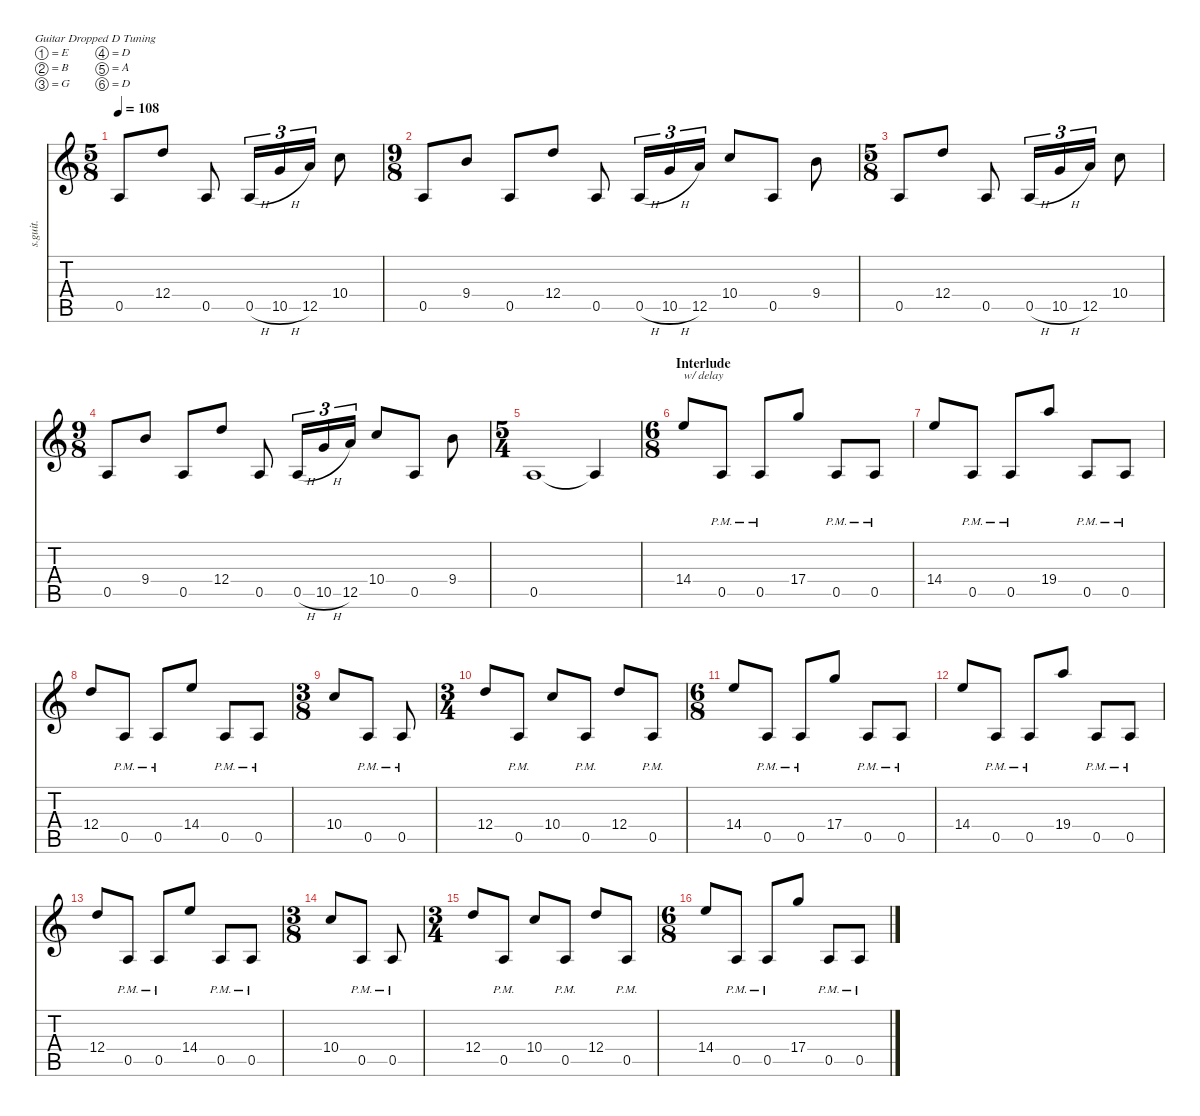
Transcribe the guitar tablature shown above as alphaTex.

\defaultSystemsLayout 4
\hideDynamics
\bracketExtendMode nobrackets
\track ("Adam Jones (Guitar I)" "s.guit.") {instrument distortionguitar}
\staff {score tabs}
\tuning (E4 B3 G3 D3 A2 D2)
\ts (5 8)
\beaming (8 2 2 2 2)
\tempo 108
\clef g2
\ks c
0.5.8{lyrics (0 "") lyrics (1 "") lyrics (2 "") lyrics (3 "") lyrics (4 "") dy f} 12.4.8{lyrics (0 "") lyrics (1 "") lyrics (2 "") lyrics (3 "") lyrics (4 "")} 0.5.8{lyrics (0 "") lyrics (1 "") lyrics (2 "") lyrics (3 "") lyrics (4 "")} 0.5{h}.16{tu (3 2) lyrics (0 "") lyrics (1 "") lyrics (2 "") lyrics (3 "") lyrics (4 "")} 10.5{h}.16{tu (3 2) lyrics (0 "") lyrics (1 "") lyrics (2 "") lyrics (3 "") lyrics (4 "")} 12.5.16{tu (3 2) lyrics (0 "") lyrics (1 "") lyrics (2 "") lyrics (3 "") lyrics (4 "")} 10.4.8{lyrics (0 "") lyrics (1 "") lyrics (2 "") lyrics (3 "") lyrics (4 "")} |
\ts (9 8)
\beaming (8 2 2 2 2)
0.5.8{lyrics (0 "") lyrics (1 "") lyrics (2 "") lyrics (3 "") lyrics (4 "")} 9.4.8{lyrics (0 "") lyrics (1 "") lyrics (2 "") lyrics (3 "") lyrics (4 "")} 0.5.8{lyrics (0 "") lyrics (1 "") lyrics (2 "") lyrics (3 "") lyrics (4 "")} 12.4.8{lyrics (0 "") lyrics (1 "") lyrics (2 "") lyrics (3 "") lyrics (4 "")} 0.5.8{lyrics (0 "") lyrics (1 "") lyrics (2 "") lyrics (3 "") lyrics (4 "")} 0.5{h}.16{tu (3 2) lyrics (0 "") lyrics (1 "") lyrics (2 "") lyrics (3 "") lyrics (4 "")} 10.5{h}.16{tu (3 2) lyrics (0 "") lyrics (1 "") lyrics (2 "") lyrics (3 "") lyrics (4 "")} 12.5.16{tu (3 2) lyrics (0 "") lyrics (1 "") lyrics (2 "") lyrics (3 "") lyrics (4 "")} 10.4.8{lyrics (0 "") lyrics (1 "") lyrics (2 "") lyrics (3 "") lyrics (4 "")} 0.5.8{lyrics (0 "") lyrics (1 "") lyrics (2 "") lyrics (3 "") lyrics (4 "")} 9.4.8{lyrics (0 "") lyrics (1 "") lyrics (2 "") lyrics (3 "") lyrics (4 "")} |
\ts (5 8)
\beaming (8 2 2 2 2)
0.5.8{lyrics (0 "") lyrics (1 "") lyrics (2 "") lyrics (3 "") lyrics (4 "")} 12.4.8{lyrics (0 "") lyrics (1 "") lyrics (2 "") lyrics (3 "") lyrics (4 "")} 0.5.8{lyrics (0 "") lyrics (1 "") lyrics (2 "") lyrics (3 "") lyrics (4 "")} 0.5{h}.16{tu (3 2) lyrics (0 "") lyrics (1 "") lyrics (2 "") lyrics (3 "") lyrics (4 "")} 10.5{h}.16{tu (3 2) lyrics (0 "") lyrics (1 "") lyrics (2 "") lyrics (3 "") lyrics (4 "")} 12.5.16{tu (3 2) lyrics (0 "") lyrics (1 "") lyrics (2 "") lyrics (3 "") lyrics (4 "")} 10.4.8{lyrics (0 "") lyrics (1 "") lyrics (2 "") lyrics (3 "") lyrics (4 "")} |
\ts (9 8)
\beaming (8 2 2 2 2)
0.5.8{lyrics (0 "") lyrics (1 "") lyrics (2 "") lyrics (3 "") lyrics (4 "")} 9.4.8{lyrics (0 "") lyrics (1 "") lyrics (2 "") lyrics (3 "") lyrics (4 "")} 0.5.8{lyrics (0 "") lyrics (1 "") lyrics (2 "") lyrics (3 "") lyrics (4 "")} 12.4.8{lyrics (0 "") lyrics (1 "") lyrics (2 "") lyrics (3 "") lyrics (4 "")} 0.5.8{lyrics (0 "") lyrics (1 "") lyrics (2 "") lyrics (3 "") lyrics (4 "")} 0.5{h}.16{tu (3 2) lyrics (0 "") lyrics (1 "") lyrics (2 "") lyrics (3 "") lyrics (4 "")} 10.5{h}.16{tu (3 2) lyrics (0 "") lyrics (1 "") lyrics (2 "") lyrics (3 "") lyrics (4 "")} 12.5.16{tu (3 2) lyrics (0 "") lyrics (1 "") lyrics (2 "") lyrics (3 "") lyrics (4 "")} 10.4.8{lyrics (0 "") lyrics (1 "") lyrics (2 "") lyrics (3 "") lyrics (4 "")} 0.5.8{lyrics (0 "") lyrics (1 "") lyrics (2 "") lyrics (3 "") lyrics (4 "")} 9.4.8{lyrics (0 "") lyrics (1 "") lyrics (2 "") lyrics (3 "") lyrics (4 "")} |
\ts (5 4)
\beaming (8 2 2 2 2)
0.5.1{lyrics (0 "") lyrics (1 "") lyrics (2 "") lyrics (3 "") lyrics (4 "")} 0.5{t}.4{lyrics (0 "") lyrics (1 "") lyrics (2 "") lyrics (3 "") lyrics (4 "")} |
\ts (6 8)
\beaming (8 2 2 2 2)
\section ("" "Interlude")
14.4.8{txt "w/ delay" lyrics (0 "") lyrics (1 "") lyrics (2 "") lyrics (3 "") lyrics (4 "")} 0.5{pm}.8{lyrics (0 "") lyrics (1 "") lyrics (2 "") lyrics (3 "") lyrics (4 "")} 0.5{pm}.8{lyrics (0 "") lyrics (1 "") lyrics (2 "") lyrics (3 "") lyrics (4 "")} 17.4.8{lyrics (0 "") lyrics (1 "") lyrics (2 "") lyrics (3 "") lyrics (4 "")} 0.5{pm}.8{lyrics (0 "") lyrics (1 "") lyrics (2 "") lyrics (3 "") lyrics (4 "")} 0.5{pm}.8{lyrics (0 "") lyrics (1 "") lyrics (2 "") lyrics (3 "") lyrics (4 "")} |
14.4.8{lyrics (0 "") lyrics (1 "") lyrics (2 "") lyrics (3 "") lyrics (4 "")} 0.5{pm}.8{lyrics (0 "") lyrics (1 "") lyrics (2 "") lyrics (3 "") lyrics (4 "")} 0.5{pm}.8{lyrics (0 "") lyrics (1 "") lyrics (2 "") lyrics (3 "") lyrics (4 "")} 19.4.8{lyrics (0 "") lyrics (1 "") lyrics (2 "") lyrics (3 "") lyrics (4 "")} 0.5{pm}.8{lyrics (0 "") lyrics (1 "") lyrics (2 "") lyrics (3 "") lyrics (4 "")} 0.5{pm}.8{lyrics (0 "") lyrics (1 "") lyrics (2 "") lyrics (3 "") lyrics (4 "")} |
12.4.8{lyrics (0 "") lyrics (1 "") lyrics (2 "") lyrics (3 "") lyrics (4 "")} 0.5{pm}.8{lyrics (0 "") lyrics (1 "") lyrics (2 "") lyrics (3 "") lyrics (4 "")} 0.5{pm}.8{lyrics (0 "") lyrics (1 "") lyrics (2 "") lyrics (3 "") lyrics (4 "")} 14.4.8{lyrics (0 "") lyrics (1 "") lyrics (2 "") lyrics (3 "") lyrics (4 "")} 0.5{pm}.8{lyrics (0 "") lyrics (1 "") lyrics (2 "") lyrics (3 "") lyrics (4 "")} 0.5{pm}.8{lyrics (0 "") lyrics (1 "") lyrics (2 "") lyrics (3 "") lyrics (4 "")} |
\ts (3 8)
\beaming (8 2 2 2 2)
10.4.8{lyrics (0 "") lyrics (1 "") lyrics (2 "") lyrics (3 "") lyrics (4 "")} 0.5{pm}.8{lyrics (0 "") lyrics (1 "") lyrics (2 "") lyrics (3 "") lyrics (4 "")} 0.5{pm}.8{lyrics (0 "") lyrics (1 "") lyrics (2 "") lyrics (3 "") lyrics (4 "")} |
\ts (3 4)
\beaming (8 2 2 2 2)
12.4.8{lyrics (0 "") lyrics (1 "") lyrics (2 "") lyrics (3 "") lyrics (4 "")} 0.5{pm}.8{lyrics (0 "") lyrics (1 "") lyrics (2 "") lyrics (3 "") lyrics (4 "")} 10.4.8{lyrics (0 "") lyrics (1 "") lyrics (2 "") lyrics (3 "") lyrics (4 "")} 0.5{pm}.8{lyrics (0 "") lyrics (1 "") lyrics (2 "") lyrics (3 "") lyrics (4 "")} 12.4.8{lyrics (0 "") lyrics (1 "") lyrics (2 "") lyrics (3 "") lyrics (4 "")} 0.5{pm}.8{lyrics (0 "") lyrics (1 "") lyrics (2 "") lyrics (3 "") lyrics (4 "")} |
\ts (6 8)
\beaming (8 2 2 2 2)
14.4.8{lyrics (0 "") lyrics (1 "") lyrics (2 "") lyrics (3 "") lyrics (4 "")} 0.5{pm}.8{lyrics (0 "") lyrics (1 "") lyrics (2 "") lyrics (3 "") lyrics (4 "")} 0.5{pm}.8{lyrics (0 "") lyrics (1 "") lyrics (2 "") lyrics (3 "") lyrics (4 "")} 17.4.8{lyrics (0 "") lyrics (1 "") lyrics (2 "") lyrics (3 "") lyrics (4 "")} 0.5{pm}.8{lyrics (0 "") lyrics (1 "") lyrics (2 "") lyrics (3 "") lyrics (4 "")} 0.5{pm}.8{lyrics (0 "") lyrics (1 "") lyrics (2 "") lyrics (3 "") lyrics (4 "")} |
14.4.8{lyrics (0 "") lyrics (1 "") lyrics (2 "") lyrics (3 "") lyrics (4 "")} 0.5{pm}.8{lyrics (0 "") lyrics (1 "") lyrics (2 "") lyrics (3 "") lyrics (4 "")} 0.5{pm}.8{lyrics (0 "") lyrics (1 "") lyrics (2 "") lyrics (3 "") lyrics (4 "")} 19.4.8{lyrics (0 "") lyrics (1 "") lyrics (2 "") lyrics (3 "") lyrics (4 "")} 0.5{pm}.8{lyrics (0 "") lyrics (1 "") lyrics (2 "") lyrics (3 "") lyrics (4 "")} 0.5{pm}.8{lyrics (0 "") lyrics (1 "") lyrics (2 "") lyrics (3 "") lyrics (4 "")} |
12.4.8{lyrics (0 "") lyrics (1 "") lyrics (2 "") lyrics (3 "") lyrics (4 "")} 0.5{pm}.8{lyrics (0 "") lyrics (1 "") lyrics (2 "") lyrics (3 "") lyrics (4 "")} 0.5{pm}.8{lyrics (0 "") lyrics (1 "") lyrics (2 "") lyrics (3 "") lyrics (4 "")} 14.4.8{lyrics (0 "") lyrics (1 "") lyrics (2 "") lyrics (3 "") lyrics (4 "")} 0.5{pm}.8{lyrics (0 "") lyrics (1 "") lyrics (2 "") lyrics (3 "") lyrics (4 "")} 0.5{pm}.8{lyrics (0 "") lyrics (1 "") lyrics (2 "") lyrics (3 "") lyrics (4 "")} |
\ts (3 8)
\beaming (8 2 2 2 2)
10.4.8{lyrics (0 "") lyrics (1 "") lyrics (2 "") lyrics (3 "") lyrics (4 "")} 0.5{pm}.8{lyrics (0 "") lyrics (1 "") lyrics (2 "") lyrics (3 "") lyrics (4 "")} 0.5{pm}.8{lyrics (0 "") lyrics (1 "") lyrics (2 "") lyrics (3 "") lyrics (4 "")} |
\ts (3 4)
\beaming (8 2 2 2 2)
12.4.8{lyrics (0 "") lyrics (1 "") lyrics (2 "") lyrics (3 "") lyrics (4 "")} 0.5{pm}.8{lyrics (0 "") lyrics (1 "") lyrics (2 "") lyrics (3 "") lyrics (4 "")} 10.4.8{lyrics (0 "") lyrics (1 "") lyrics (2 "") lyrics (3 "") lyrics (4 "")} 0.5{pm}.8{lyrics (0 "") lyrics (1 "") lyrics (2 "") lyrics (3 "") lyrics (4 "")} 12.4.8{lyrics (0 "") lyrics (1 "") lyrics (2 "") lyrics (3 "") lyrics (4 "")} 0.5{pm}.8{lyrics (0 "") lyrics (1 "") lyrics (2 "") lyrics (3 "") lyrics (4 "")} |
\ts (6 8)
\beaming (8 2 2 2 2)
14.4.8{lyrics (0 "") lyrics (1 "") lyrics (2 "") lyrics (3 "") lyrics (4 "")} 0.5{pm}.8{lyrics (0 "") lyrics (1 "") lyrics (2 "") lyrics (3 "") lyrics (4 "")} 0.5{pm}.8{lyrics (0 "") lyrics (1 "") lyrics (2 "") lyrics (3 "") lyrics (4 "")} 17.4.8{lyrics (0 "") lyrics (1 "") lyrics (2 "") lyrics (3 "") lyrics (4 "")} 0.5{pm}.8{lyrics (0 "") lyrics (1 "") lyrics (2 "") lyrics (3 "") lyrics (4 "")} 0.5{pm}.8{lyrics (0 "") lyrics (1 "") lyrics (2 "") lyrics (3 "") lyrics (4 "")}
